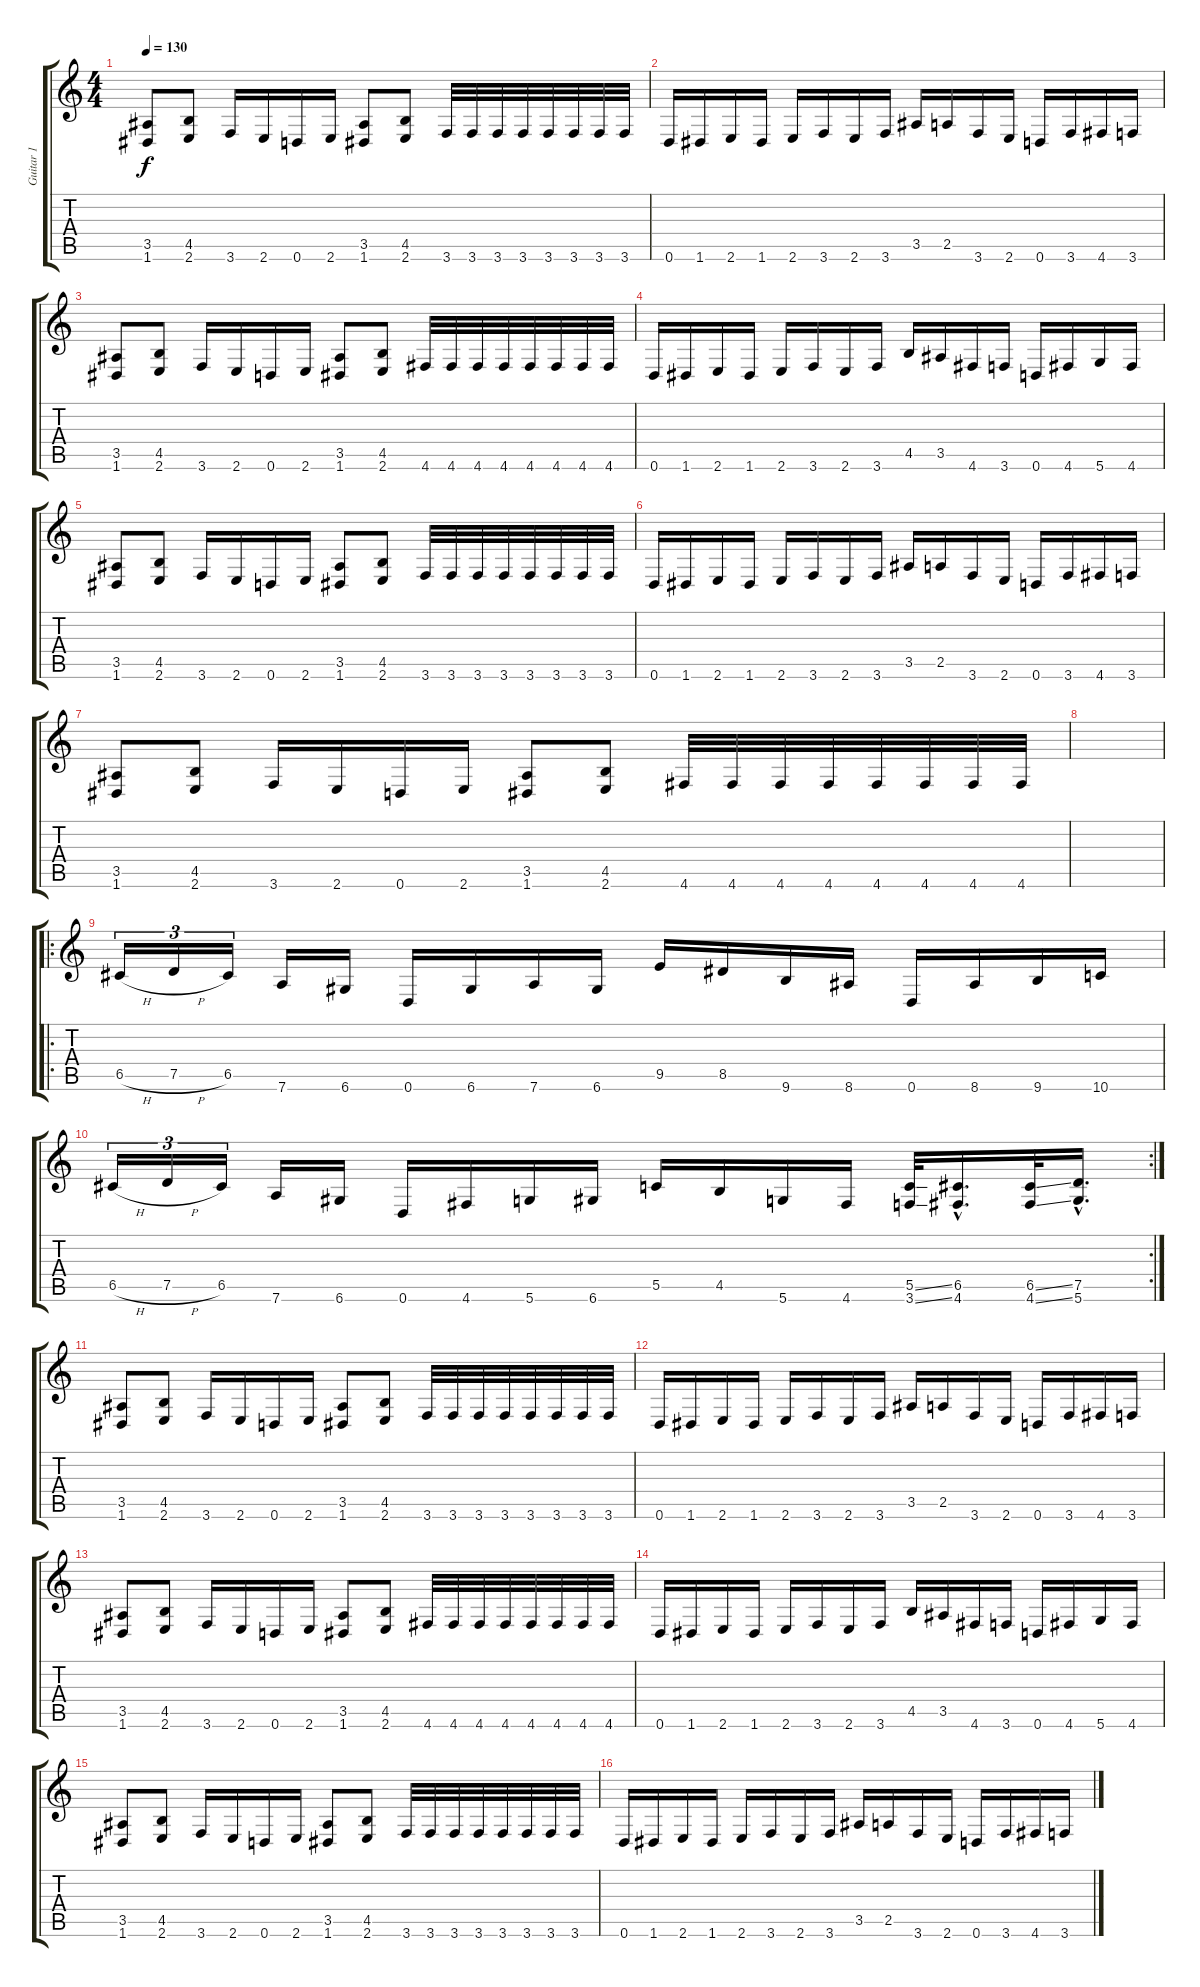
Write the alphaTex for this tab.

\track ("Guitar 1" "Guitar 1") {instrument distortionguitar}
\staff {score tabs}
\tuning (D4 A3 F3 C3 G2 D2) {hide}
\ts (4 4)
\tempo 130
\clef g2
\ks c
(3.5 1.6).8{dy f} (4.5 2.6).8 3.6.16 2.6.16 0.6.16 2.6.16 (3.5 1.6).8 (4.5 2.6).8 3.6.32 3.6.32 3.6.32 3.6.32 3.6.32 3.6.32 3.6.32 3.6.32 |
0.6.16 1.6.16 2.6.16 1.6.16 2.6.16 3.6.16 2.6.16 3.6.16 3.5.16 2.5.16 3.6.16 2.6.16 0.6.16 3.6.16 4.6.16 3.6.16 |
(3.5 1.6).8 (4.5 2.6).8 3.6.16 2.6.16 0.6.16 2.6.16 (3.5 1.6).8 (4.5 2.6).8 4.6.32 4.6.32 4.6.32 4.6.32 4.6.32 4.6.32 4.6.32 4.6.32 |
0.6.16 1.6.16 2.6.16 1.6.16 2.6.16 3.6.16 2.6.16 3.6.16 4.5.16 3.5.16 4.6.16 3.6.16 0.6.16 4.6.16 5.6.16 4.6.16 |
(3.5 1.6).8 (4.5 2.6).8 3.6.16 2.6.16 0.6.16 2.6.16 (3.5 1.6).8 (4.5 2.6).8 3.6.32 3.6.32 3.6.32 3.6.32 3.6.32 3.6.32 3.6.32 3.6.32 |
0.6.16 1.6.16 2.6.16 1.6.16 2.6.16 3.6.16 2.6.16 3.6.16 3.5.16 2.5.16 3.6.16 2.6.16 0.6.16 3.6.16 4.6.16 3.6.16 |
(3.5 1.6).8 (4.5 2.6).8 3.6.16 2.6.16 0.6.16 2.6.16 (3.5 1.6).8 (4.5 2.6).8 4.6.32 4.6.32 4.6.32 4.6.32 4.6.32 4.6.32 4.6.32 4.6.32 |
|
\ro
6.5{h}.16{tu (3 2)} 7.5{h}.16{tu (3 2)} 6.5.16{tu (3 2)} 7.6.16 6.6.16 0.6.16 6.6.16 7.6.16 6.6.16 9.5.16 8.5.16 9.6.16 8.6.16 0.6.16 8.6.16 9.6.16 10.6.16 |
\rc 2
6.5{h}.16{tu (3 2)} 7.5{h}.16{tu (3 2)} 6.5.16{tu (3 2)} 7.6.16 6.6.16 0.6.16 4.6.16 5.6.16 6.6.16 5.5.16 4.5.16 5.6.16 4.6.16 (5.5{ss} 3.6{ss}).32 (6.5{hac} 4.6{hac}).16{d} (6.5{ss} 4.6{ss}).32 (7.5{hac} 5.6{hac}).16{d} |
(3.5 1.6).8 (4.5 2.6).8 3.6.16 2.6.16 0.6.16 2.6.16 (3.5 1.6).8 (4.5 2.6).8 3.6.32 3.6.32 3.6.32 3.6.32 3.6.32 3.6.32 3.6.32 3.6.32 |
0.6.16 1.6.16 2.6.16 1.6.16 2.6.16 3.6.16 2.6.16 3.6.16 3.5.16 2.5.16 3.6.16 2.6.16 0.6.16 3.6.16 4.6.16 3.6.16 |
(3.5 1.6).8 (4.5 2.6).8 3.6.16 2.6.16 0.6.16 2.6.16 (3.5 1.6).8 (4.5 2.6).8 4.6.32 4.6.32 4.6.32 4.6.32 4.6.32 4.6.32 4.6.32 4.6.32 |
0.6.16 1.6.16 2.6.16 1.6.16 2.6.16 3.6.16 2.6.16 3.6.16 4.5.16 3.5.16 4.6.16 3.6.16 0.6.16 4.6.16 5.6.16 4.6.16 |
(3.5 1.6).8 (4.5 2.6).8 3.6.16 2.6.16 0.6.16 2.6.16 (3.5 1.6).8 (4.5 2.6).8 3.6.32 3.6.32 3.6.32 3.6.32 3.6.32 3.6.32 3.6.32 3.6.32 |
0.6.16 1.6.16 2.6.16 1.6.16 2.6.16 3.6.16 2.6.16 3.6.16 3.5.16 2.5.16 3.6.16 2.6.16 0.6.16 3.6.16 4.6.16 3.6.16
